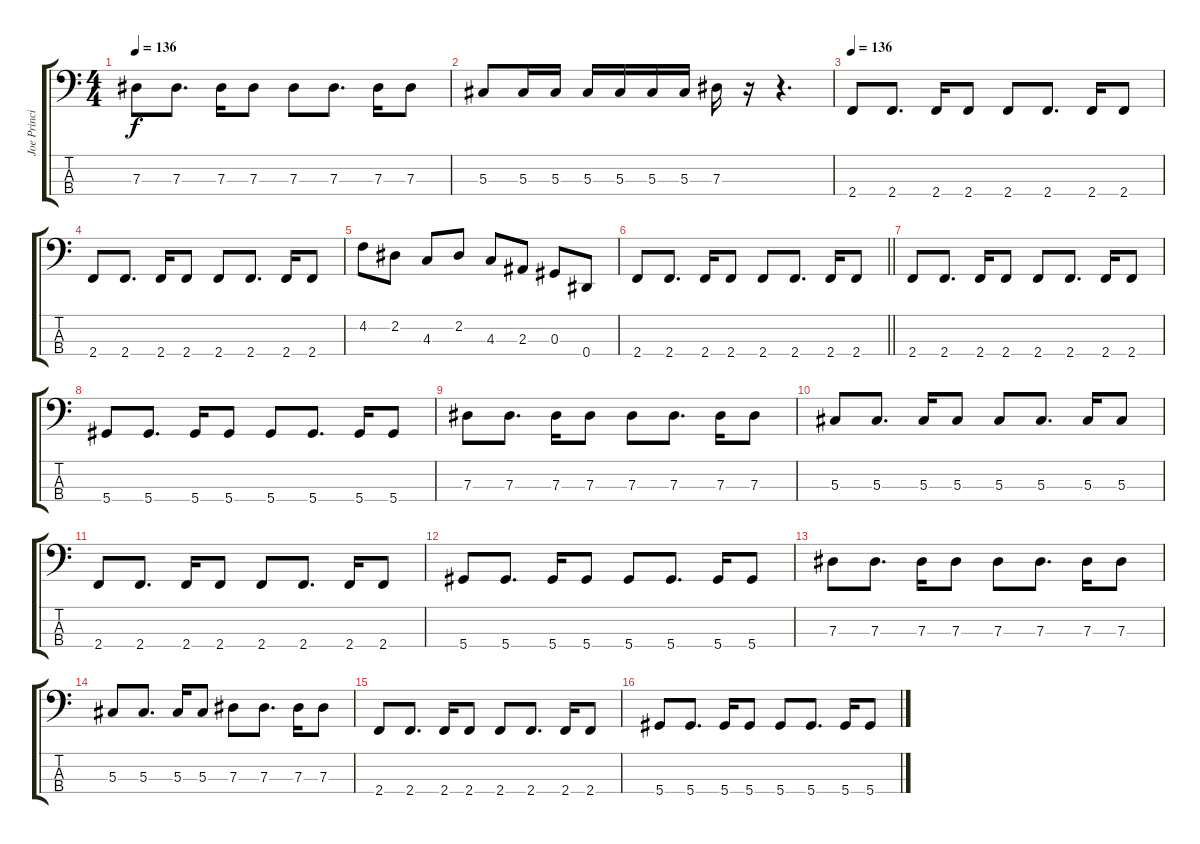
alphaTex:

\track ("Joe Principe (Bass)" "Joe Princi") {instrument electricbasspick}
\staff {score tabs}
\tuning (Gb2 Db2 Ab1 Eb1) {hide}
\ts (4 4)
\tempo 136
\clef f4
\ks c
7.3.8{dy f} 7.3.8{d} 7.3.16 7.3.8 7.3.8 7.3.8{d} 7.3.16 7.3.8 |
5.3.8 5.3.16 5.3.16 5.3.16 5.3.16 5.3.16 5.3.16 7.3.16 r.16 r.4{d} |
\tempo 136
2.4.8 2.4.8{d} 2.4.16 2.4.8 2.4.8 2.4.8{d} 2.4.16 2.4.8 |
2.4.8 2.4.8{d} 2.4.16 2.4.8 2.4.8 2.4.8{d} 2.4.16 2.4.8 |
4.2.8 2.2.8 4.3.8 2.2.8 4.3.8 2.3.8 0.3.8 0.4.8 |
\barLineRight lightlight
2.4.8 2.4.8{d} 2.4.16 2.4.8 2.4.8 2.4.8{d} 2.4.16 2.4.8 |
2.4.8 2.4.8{d} 2.4.16 2.4.8 2.4.8 2.4.8{d} 2.4.16 2.4.8 |
5.4.8 5.4.8{d} 5.4.16 5.4.8 5.4.8 5.4.8{d} 5.4.16 5.4.8 |
7.3.8 7.3.8{d} 7.3.16 7.3.8 7.3.8 7.3.8{d} 7.3.16 7.3.8 |
5.3.8 5.3.8{d} 5.3.16 5.3.8 5.3.8 5.3.8{d} 5.3.16 5.3.8 |
2.4.8 2.4.8{d} 2.4.16 2.4.8 2.4.8 2.4.8{d} 2.4.16 2.4.8 |
5.4.8 5.4.8{d} 5.4.16 5.4.8 5.4.8 5.4.8{d} 5.4.16 5.4.8 |
7.3.8 7.3.8{d} 7.3.16 7.3.8 7.3.8 7.3.8{d} 7.3.16 7.3.8 |
5.3.8 5.3.8{d} 5.3.16 5.3.8 7.3.8 7.3.8{d} 7.3.16 7.3.8 |
2.4.8 2.4.8{d} 2.4.16 2.4.8 2.4.8 2.4.8{d} 2.4.16 2.4.8 |
5.4.8 5.4.8{d} 5.4.16 5.4.8 5.4.8 5.4.8{d} 5.4.16 5.4.8
